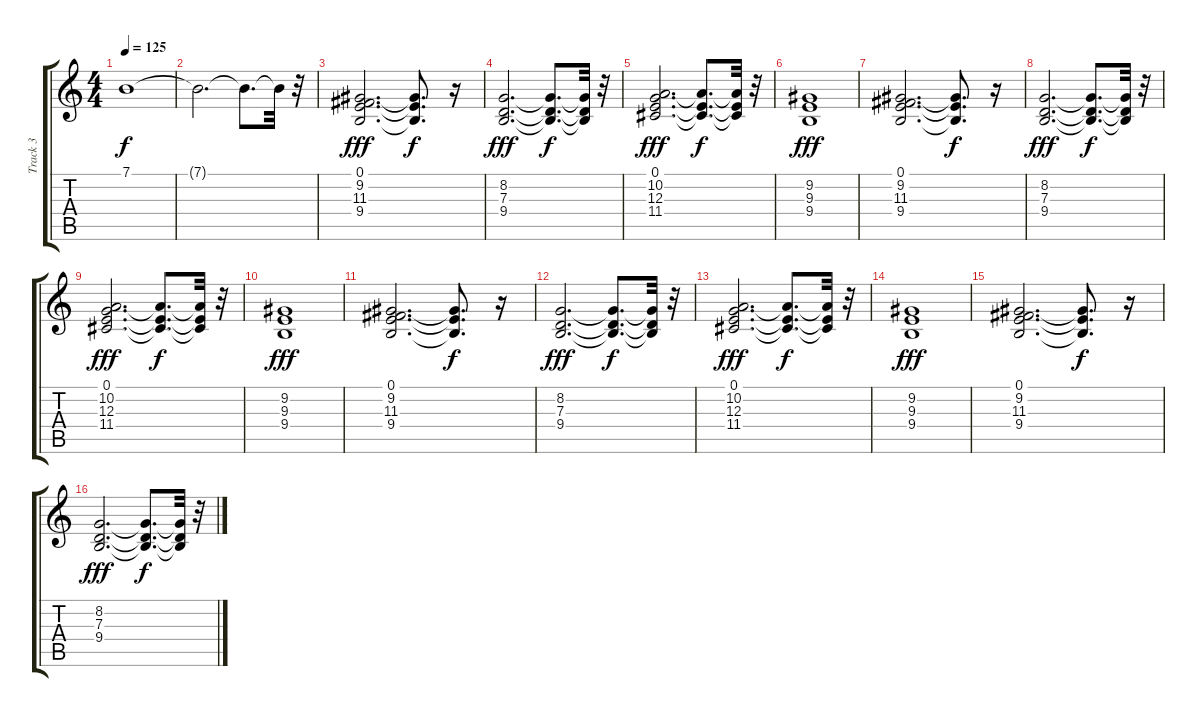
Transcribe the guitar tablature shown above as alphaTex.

\track ("Track 3" "Track 3") {instrument synthbrass1}
\staff {score tabs}
\tuning (E4 B3 G3 D3 A2 E2) {hide}
\ts (4 4)
\tempo 125
\clef g2
\ks c
7.1{t}.1{dy f} |
7.1{t}.2{d} 7.1{t}.8{d} 7.1{t}.32 r.32 |
(0.1 9.2 11.3 9.4).2{d dy fff} (0.1{t} 9.2{t} 9.4{t}).8{d dy f} r.16 |
(8.2 7.3 9.4).2{d dy fff} (8.2{t} 7.3{t} 9.4{t}).8{d dy f} (8.2{t} 7.3{t} 9.4{t}).32 r.32 |
(0.1 10.2 12.3 11.4).2{d dy fff} (0.1{t} 10.2{t} 11.4{t}).8{d dy f} (0.1{t} 10.2{t} 11.4{t}).32 r.32 |
(9.2 9.3 9.4).1{dy fff} |
(0.1 9.2 11.3 9.4).2{d} (0.1{t} 9.2{t} 9.4{t}).8{d dy f} r.16 |
(8.2 7.3 9.4).2{d dy fff} (8.2{t} 7.3{t} 9.4{t}).8{d dy f} (8.2{t} 7.3{t} 9.4{t}).32 r.32 |
(0.1 10.2 12.3 11.4).2{d dy fff} (0.1{t} 10.2{t} 11.4{t}).8{d dy f} (0.1{t} 10.2{t} 11.4{t}).32 r.32 |
(9.2 9.3 9.4).1{dy fff} |
(0.1 9.2 11.3 9.4).2{d} (0.1{t} 9.2{t} 9.4{t}).8{d dy f} r.16 |
(8.2 7.3 9.4).2{d dy fff} (8.2{t} 7.3{t} 9.4{t}).8{d dy f} (8.2{t} 7.3{t} 9.4{t}).32 r.32 |
(0.1 10.2 12.3 11.4).2{d dy fff} (0.1{t} 10.2{t} 11.4{t}).8{d dy f} (0.1{t} 10.2{t} 11.4{t}).32 r.32 |
(9.2 9.3 9.4).1{dy fff} |
(0.1 9.2 11.3 9.4).2{d} (0.1{t} 9.2{t} 9.4{t}).8{d dy f} r.16 |
(8.2 7.3 9.4).2{d dy fff} (8.2{t} 7.3{t} 9.4{t}).8{d dy f} (8.2{t} 7.3{t} 9.4{t}).32 r.32
